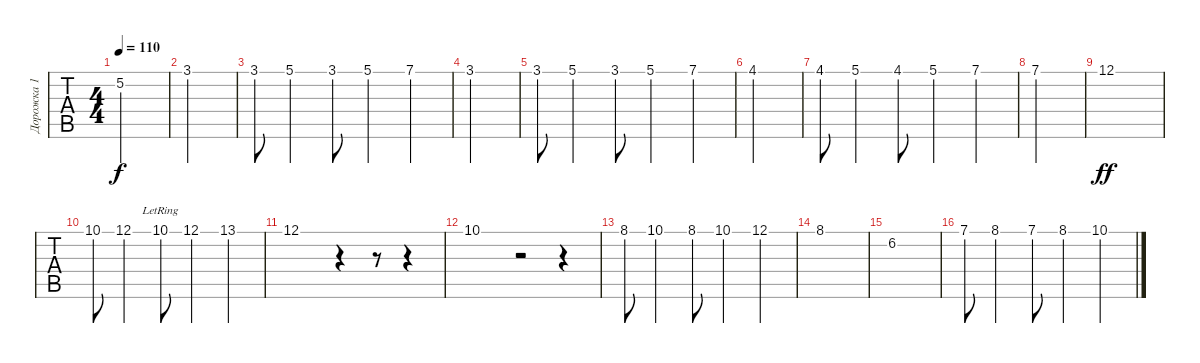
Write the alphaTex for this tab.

\track ("Дорожка 1" "Дорожка 1") {instrument acousticguitarsteel}
\staff {tabs}
\tuning (E4 B3 G3 D3 A2 E2) {hide}
\ts (4 4)
\tempo 110
\clef g2
\ks c
5.2.2{dy f} |
3.1.2 |
3.1.8 5.1.4 3.1.8 5.1.4 7.1.4 |
3.1.2 |
3.1.8 5.1.4 3.1.8 5.1.4 7.1.4 |
4.1.2 |
4.1.8 5.1.4 4.1.8 5.1.4 7.1.4 |
7.1.2 |
12.1.1{dy ff instrument acousticgrandpiano} |
10.1.8 12.1.4 10.1{lr}.8 12.1.4 13.1.4 |
12.1.1 r.4 r.8 r.4 |
10.1.1 r.2 r.4 |
8.1.8 10.1.4 8.1.8 10.1.4 12.1.4 |
8.1.1 |
6.2.1 |
7.1.8 8.1.4 7.1.8 8.1.4 10.1.4
